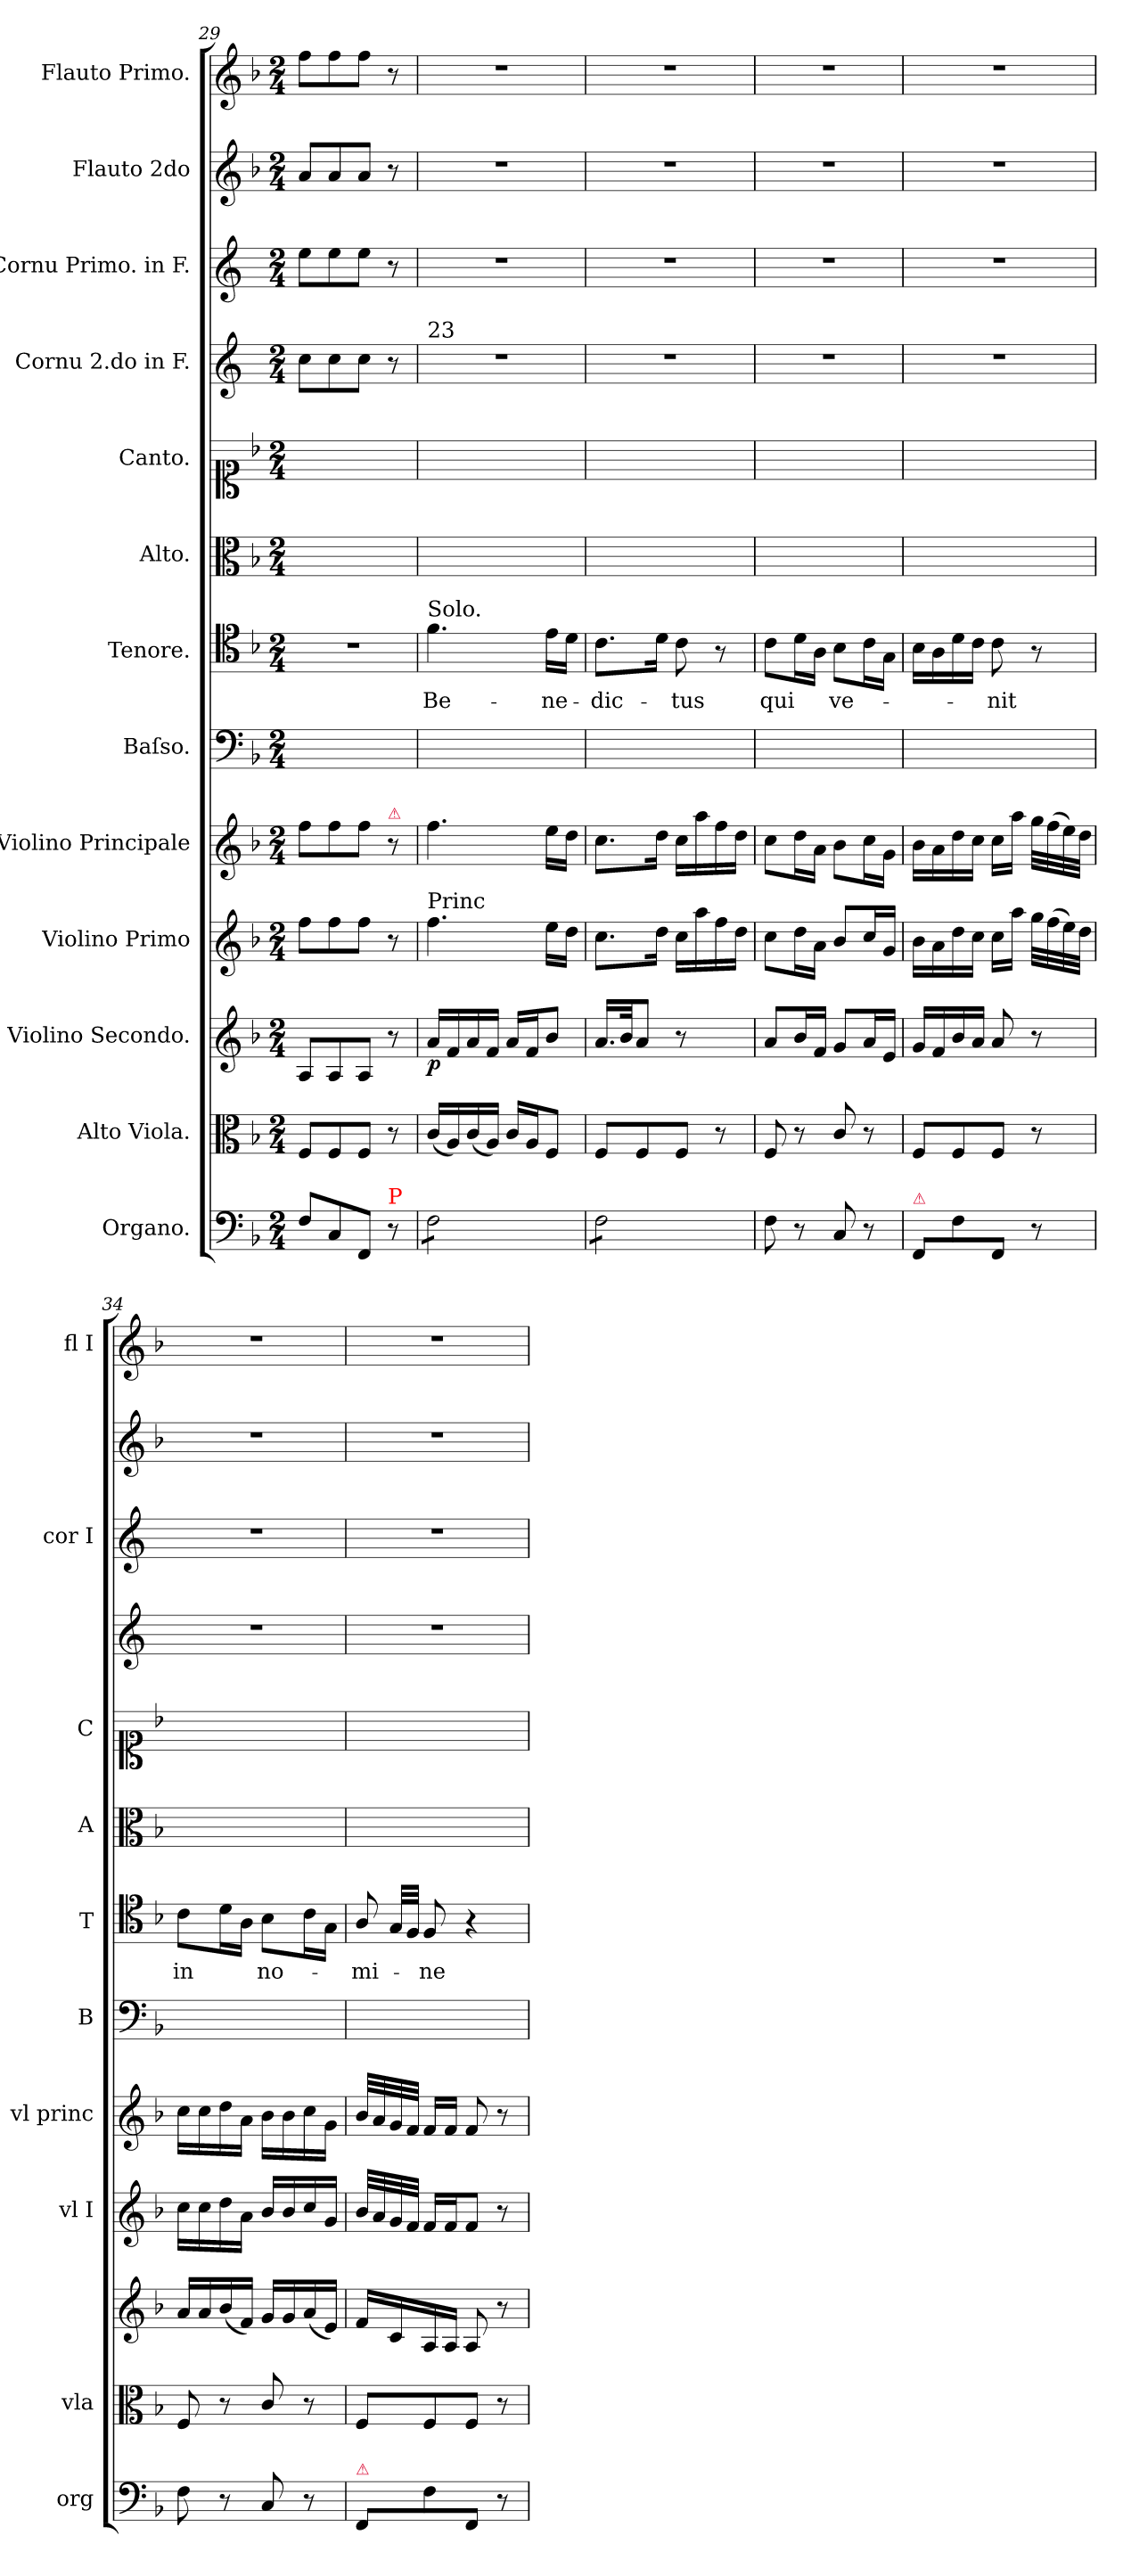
**kern	**kern	**kern	**dynam	**kern	**kern	**kern	**kern	**text	**kern	**kern	**kern	**kern	**kern	**kern
*part13	*part12	*part11	*part11	*part10	*part9	*part8	*part7	*part7	*part6	*part5	*part4	*part3	*part2	*part1
*staff13	*staff12	*staff11	*staff11	*staff10	*staff9	*staff8	*staff7	*staff7	*staff6	*staff5	*staff4	*staff3	*staff2	*staff1
*I"Organo.	*I"Alto Viola.	*I"Violino Secondo.	*	*I"Violino Primo	*I"Violino Principale	*I"Baſso.	*I"Tenore.	*	*I"Alto.	*I"Canto.	*I"Cornu 2.do in F.	*I"Cornu Primo. in F.	*I"Flauto 2do	*I"Flauto Primo.
*I'org	*I'vla	*	*	*I'vl I	*I'vl princ	*I'B	*I'T	*	*I'A	*I'C	*	*I'cor I	*	*I'fl I
*clefF4	*clefC3	*clefG2	*	*clefG2	*clefG2	*clefF4	*clefC4	*	*clefC3	*clefC1	*clefG2	*clefG2	*clefG2	*clefG2
*	*	*	*	*	*	*	*	*	*	*	*ITrd4c7	*ITrd4c7	*	*
*k[b-]	*k[b-]	*k[b-]	*	*k[b-]	*k[b-]	*k[b-]	*k[b-]	*	*k[b-]	*k[b-]	*k[b-]	*k[b-]	*k[b-]	*k[b-]
*F:	*F:	*F:	*	*F:	*F:	*F:	*F:	*	*F:	*F:	*F:	*F:	*F:	*F:
*M2/4	*M2/4	*M2/4	*	*M2/4	*M2/4	*M2/4	*M2/4	*	*M2/4	*M2/4	*M2/4	*M2/4	*M2/4	*M2/4
=29	=29	=29	=29	=29	=29	=29	=29	=29	=29	=29	=29	=29	=29	=29
8F/L	8F/L	8A/L	.	8ff\L	8ff\L	2ryy	2r	.	2ryy	2ryy	8f\L	8a\L	8a/L	8ff\L
8C/	8F/	8A/	.	8ff\	8ff\	.	.	.	.	.	8f\	8a\	8a/	8ff\
8FF/J	8F/J	8A/J	.	8ff\J	8ff\J	.	.	.	.	.	8f\J	8a\J	8a/J	8ff\J
!	!	!	!	!	!LO:TX:a:color=crimson:t=⚠	!	!	!	!	!	!	!	!	!
!LO:TX:a:color=red:t=P	!	!	!	!	!	!	!	!	!	!	!	!	!	!
8r	8r	8r	.	8r	8r	.	.	.	.	.	8r	8r	8r	8r
=30	=30	=30	=30	=30	=30	=30	=30	=30	=30	=30	=30	=30	=30	=30
!	!	!	!	!	!	!	!	!	!	!	!LO:TX:a:t=23	!	!	!
!	!	!	!	!	!	!	!LO:TX:a:t=Solo.	!	!	!	!	!	!	!
!	!	!	!	!LO:TX:a:t=Princ	!	!	!	!	!	!	!	!	!	!
!LO:TX:b:Bi:color=red:t=Spiew	!	!	!	!	!	!	!	!	!	!	!	!	!	!
!	!	!	!LO:DY:b	!	!	!	!	!	!	!	!	!	!	!
*tremolo	*	*	*	*	*	*	*	*	*	*	*	*	*	*
8F\L	(16c/LL	16a/LL	p.	4.ff\	4.ff\	2ryy	4.f\	Be-	2ryy	2ryy	2r	2r	2r	2r
.	16A/)	16f/	.	.	.	.	.	.	.	.	.	.	.	.
8F\	(16c/	16a/	.	.	.	.	.	.	.	.	.	.	.	.
.	16A/JJ)	16f/JJ	.	.	.	.	.	.	.	.	.	.	.	.
8F\	16c/LL	16a/LL	.	.	.	.	.	.	.	.	.	.	.	.
.	16A/J	16f/J	.	.	.	.	.	.	.	.	.	.	.	.
8F\J	8F/J	8b-/J	.	16ee\LL	16ee\LL	.	16e\LL	-ne-	.	.	.	.	.	.
.	.	.	.	16dd\JJ	16dd\JJ	.	16d\JJ	.	.	.	.	.	.	.
=31	=31	=31	=31	=31	=31	=31	=31	=31	=31	=31	=31	=31	=31	=31
8F\L	8F/L	16.a/LL	.	8.cc\L	8.cc\L	2ryy	8.c\L	-dic-	2ryy	2ryy	2r	2r	2r	2r
.	.	32b-/JK	.	.	.	.	.	.	.	.	.	.	.	.
8F\	8F/	8a/J	.	.	.	.	.	.	.	.	.	.	.	.
.	.	.	.	16dd\Jk	16dd\Jk	.	16d\Jk	.	.	.	.	.	.	.
!	!	!LO:N:vis=8	!	!	!	!	!	!	!	!	!	!	!	!
8F\	8F/J	4r	.	16cc\LL	16cc\LL	.	8c\	-tus	.	.	.	.	.	.
.	.	.	.	16aa\	16aa\	.	.	.	.	.	.	.	.	.
8F\J	8r	.	.	16ff\	16ff\	.	8r	.	.	.	.	.	.	.
*Xtremolo	*	*	*	*	*	*	*	*	*	*	*	*	*	*
.	.	.	.	16dd\JJ	16dd\JJ	.	.	.	.	.	.	.	.	.
=32	=32	=32	=32	=32	=32	=32	=32	=32	=32	=32	=32	=32	=32	=32
8F\	8F/	8a/L	.	8cc\L	8cc\L	2ryy	8c\L	qui	2ryy	2ryy	2r	2r	2r	2r
8r	8r	16b-/L	.	16dd\L	16dd\L	.	16d\L	.	.	.	.	.	.	.
.	.	16f/JJ	.	16a\JJ	16a\JJ	.	16A\JJ	.	.	.	.	.	.	.
8C/	8c/	8g/L	.	8b-/L	8b-\L	.	8B-\L	ve-	.	.	.	.	.	.
8r	8r	16a/L	.	16cc/L	16cc\L	.	16c\L	.	.	.	.	.	.	.
.	.	16e/JJ	.	16g/JJ	16g\JJ	.	16G\JJ	.	.	.	.	.	.	.
=33	=33	=33	=33	=33	=33	=33	=33	=33	=33	=33	=33	=33	=33	=33
!LO:TX:a:color=crimson:t=⚠	!	!	!	!	!	!	!	!	!	!	!	!	!	!
8FF/L	8F/L	16g/LL	.	16b-\LL	16b-\LL	2ryy	16B-\LL	.	2ryy	2ryy	2r	2r	2r	2r
.	.	16f/	.	16a\	16a\	.	16A\	.	.	.	.	.	.	.
8F\	8F/	16b-/	.	16dd\	16dd\	.	16d\	.	.	.	.	.	.	.
.	.	16a/JJ	.	16cc\JJ	16cc\JJ	.	16c\JJ	.	.	.	.	.	.	.
8FF/J	8F/J	8a/	.	16cc\LL	16cc\LL	.	8c\	-nit	.	.	.	.	.	.
.	.	.	.	16aa\JJ	16aa\JJ	.	.	.	.	.	.	.	.	.
8r	8r	8r	.	32gg\LLL	32gg\LLL	.	8r	.	.	.	.	.	.	.
.	.	.	.	(32ff\	(32ff\	.	.	.	.	.	.	.	.	.
.	.	.	.	32ee\)	32ee\)	.	.	.	.	.	.	.	.	.
.	.	.	.	32dd\JJJ	32dd\JJJ	.	.	.	.	.	.	.	.	.
=34	=34	=34	=34	=34	=34	=34	=34	=34	=34	=34	=34	=34	=34	=34
8F\	8F/	16a/LL	.	16cc\LL	16cc\LL	2ryy	8c\L	in	2ryy	2ryy	2r	2r	2r	2r
.	.	16a/	.	16cc\	16cc\	.	.	.	.	.	.	.	.	.
8r	8r	(16b-/	.	16dd\	16dd\	.	16d\L	.	.	.	.	.	.	.
.	.	16f/JJ)	.	16a\JJ	16a\JJ	.	16A\JJ	.	.	.	.	.	.	.
8C/	8c/	16g/LL	.	16b-/LL	16b-\LL	.	8B-\L	no-	.	.	.	.	.	.
.	.	16g/	.	16b-/	16b-\	.	.	.	.	.	.	.	.	.
8r	8r	(16a/	.	16cc/	16cc\	.	16c\L	.	.	.	.	.	.	.
.	.	16e/JJ)	.	16g/JJ	16g\JJ	.	16G\JJ	.	.	.	.	.	.	.
=35	=35	=35	=35	=35	=35	=35	=35	=35	=35	=35	=35	=35	=35	=35
!LO:TX:a:color=crimson:t=⚠	!	!	!	!	!	!	!	!	!	!	!	!	!	!
!	!	!	!	!	!	!	!LO:N:vis=8	!	!	!	!	!	!	!
8FF/L	8F/L	16f/LL	.	32b-/LLL	32b-/LLL	2ryy	16A/	-mi-	2ryy	2ryy	2r	2r	2r	2r
.	.	.	.	32a/	32a/	.	.	.	.	.	.	.	.	.
.	.	16c/	.	32g/	32g/	.	32G/LLL	.	.	.	.	.	.	.
.	.	.	.	32f/JJJ	32f/JJJ	.	32F/JJJ	.	.	.	.	.	.	.
8F\	8F/	16A/	.	16f/LL	16f/LL	.	8F/	-ne	.	.	.	.	.	.
.	.	16A/JJ	.	16f/J	16f/JJ	.	.	.	.	.	.	.	.	.
8FF/J	8F/J	8A/	.	8f/J	8f/	.	4r	.	.	.	.	.	.	.
8r	8r	8r	.	8r	8r	.	.	.	.	.	.	.	.	.
=	=	=	=	=	=	=	=	=	=	=	=	=	=	=
*-	*-	*-	*-	*-	*-	*-	*-	*-	*-	*-	*-	*-	*-	*-
